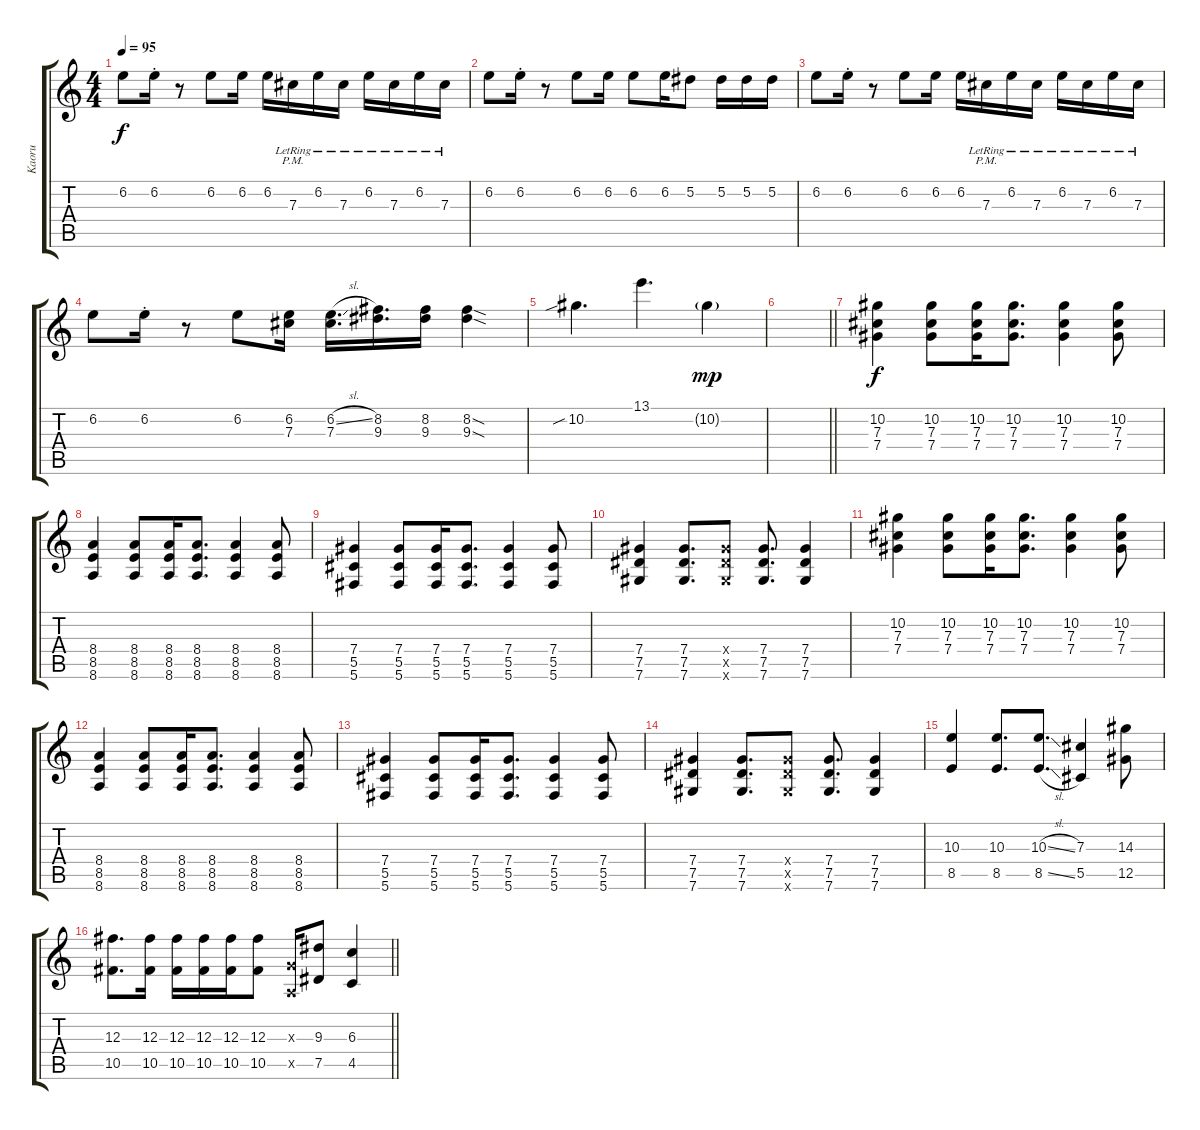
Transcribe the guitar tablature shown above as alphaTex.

\track ("Kaoru" "Kaoru") {instrument distortionguitar}
\staff {score tabs}
\tuning (Eb4 Bb3 Gb3 Db3 Ab2 Db2) {hide}
\ts (4 4)
\tempo 95
\clef g2
\ks c
6.2.8{dy f} 6.2{st}.16 r.8 6.2.8 6.2.16 6.2.16 7.3{pm lr}.16 6.2{lr}.16 7.3{lr}.16 6.2{lr}.16 7.3{lr}.16 6.2{lr}.16 7.3{lr}.16 |
6.2.8 6.2{st}.16 r.8 6.2.8 6.2.16 6.2.8 6.2.16 5.2.8 5.2.16 5.2.16 5.2.16 |
6.2.8 6.2{st}.16 r.8 6.2.8 6.2.16 6.2.16 7.3{pm lr}.16 6.2{lr}.16 7.3{lr}.16 6.2{lr}.16 7.3{lr}.16 6.2{lr}.16 7.3{lr}.16 |
6.2.8 6.2{st}.16 r.8 6.2.8 (6.2 7.3).16 (6.2{sl} 7.3).16{d} (8.2 9.3).16{d} (8.2 9.3).16 (8.2{sod} 9.3{sod}).4 |
10.2{sib}.4{d} 13.1.4{d} 10.2{g}.4{dy mp} |
\barLineRight lightlight
|
(10.2 7.3 7.4).4{dy f instrument overdrivenguitar} (10.2 7.3 7.4).8 (10.2 7.3 7.4).16 (10.2 7.3 7.4).8{d} (10.2 7.3 7.4).4 (10.2 7.3 7.4).8 |
(8.4 8.5 8.6).4 (8.4 8.5 8.6).8 (8.4 8.5 8.6).16 (8.4 8.5 8.6).8{d} (8.4 8.5 8.6).4 (8.4 8.5 8.6).8 |
(7.4 5.5 5.6).4 (7.4 5.5 5.6).8 (7.4 5.5 5.6).16 (7.4 5.5 5.6).8{d} (7.4 5.5 5.6).4 (7.4 5.5 5.6).8 |
(7.4 7.5 7.6).4 (7.4 7.5 7.6).8{d} (7.4{x} 7.5{x} 7.6{x}).8 (7.4 7.5 7.6).8{d} (7.4 7.5 7.6).4 |
(10.2 7.3 7.4).4 (10.2 7.3 7.4).8 (10.2 7.3 7.4).16 (10.2 7.3 7.4).8{d} (10.2 7.3 7.4).4 (10.2 7.3 7.4).8 |
(8.4 8.5 8.6).4 (8.4 8.5 8.6).8 (8.4 8.5 8.6).16 (8.4 8.5 8.6).8{d} (8.4 8.5 8.6).4 (8.4 8.5 8.6).8 |
(7.4 5.5 5.6).4 (7.4 5.5 5.6).8 (7.4 5.5 5.6).16 (7.4 5.5 5.6).8{d} (7.4 5.5 5.6).4 (7.4 5.5 5.6).8 |
(7.4 7.5 7.6).4 (7.4 7.5 7.6).8{d} (7.4{x} 7.5{x} 7.6{x}).8 (7.4 7.5 7.6).8{d} (7.4 7.5 7.6).4 |
(10.3 8.5).4 (10.3 8.5).8{d} (10.3{sl} 8.5{sl}).8{d} (7.3 5.5).4 (14.3 12.5).8 |
\barLineRight lightlight
(12.3 10.5).8{d} (12.3 10.5).16 (12.3 10.5).16 (12.3 10.5).16 (12.3 10.5).16 (12.3 10.5).8 (1.3{x} 1.5{x}).16 (9.3 7.5).8 (6.3 4.5).4
